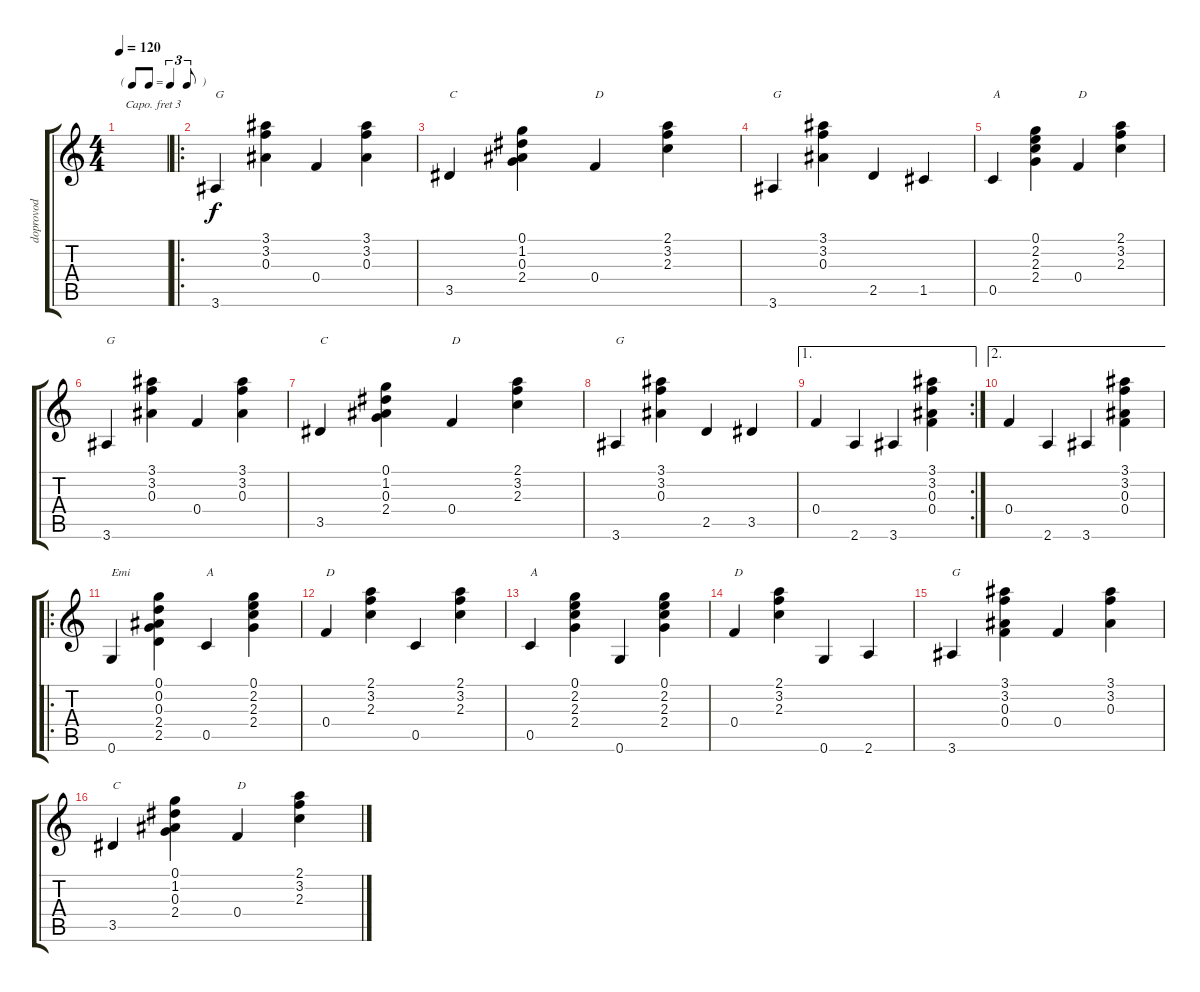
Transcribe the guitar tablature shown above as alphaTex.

\track ("doprovod" "doprovod") {instrument acousticguitarsteel}
\staff {score tabs}
\capo 3
\tuning (E4 B3 G3 D3 A2 E2) {hide}
\ts (4 4)
\tf triplet8th
\tempo 120
\clef g2
\ks c
|
\ro
3.6.4{txt "G"} (3.1 3.2 0.3).4 0.4.4 (3.1 3.2 0.3).4 |
3.5.4{txt "C"} (0.1 1.2 0.3 2.4).4 0.4.4{txt "D"} (2.1 3.2 2.3).4 |
3.6.4{txt "G"} (3.1 3.2 0.3).4 2.5.4 1.5.4 |
0.5.4{txt "A"} (0.1 2.2 2.3 2.4).4 0.4.4{txt "D"} (2.1 3.2 2.3).4 |
3.6.4{txt "G"} (3.1 3.2 0.3).4 0.4.4 (3.1 3.2 0.3).4 |
3.5.4{txt "C"} (0.1 1.2 0.3 2.4).4 0.4.4{txt "D"} (2.1 3.2 2.3).4 |
3.6.4{txt "G"} (3.1 3.2 0.3).4 2.5.4 3.5.4 |
\ae 1
\rc 2
0.4.4 2.6.4 3.6.4 (3.1 3.2 0.3 0.4).4 |
\ae 2
0.4.4 2.6.4 3.6.4 (3.1 3.2 0.3 0.4).4 |
\ro
0.6.4{txt "Emi"} (0.1 0.2 0.3 2.4 2.5).4 0.5.4{txt "A"} (0.1 2.2 2.3 2.4).4 |
0.4.4{txt "D"} (2.1 3.2 2.3).4 0.5.4 (2.1 3.2 2.3).4 |
0.5.4{txt "A"} (0.1 2.2 2.3 2.4).4 0.6.4 (0.1 2.2 2.3 2.4).4 |
0.4.4{txt "D"} (2.1 3.2 2.3).4 0.6.4 2.6.4 |
3.6.4{txt "G"} (3.1 3.2 0.3 0.4).4 0.4.4 (3.1 3.2 0.3).4 |
3.5.4{txt "C"} (0.1 1.2 0.3 2.4).4 0.4.4{txt "D"} (2.1 3.2 2.3).4
